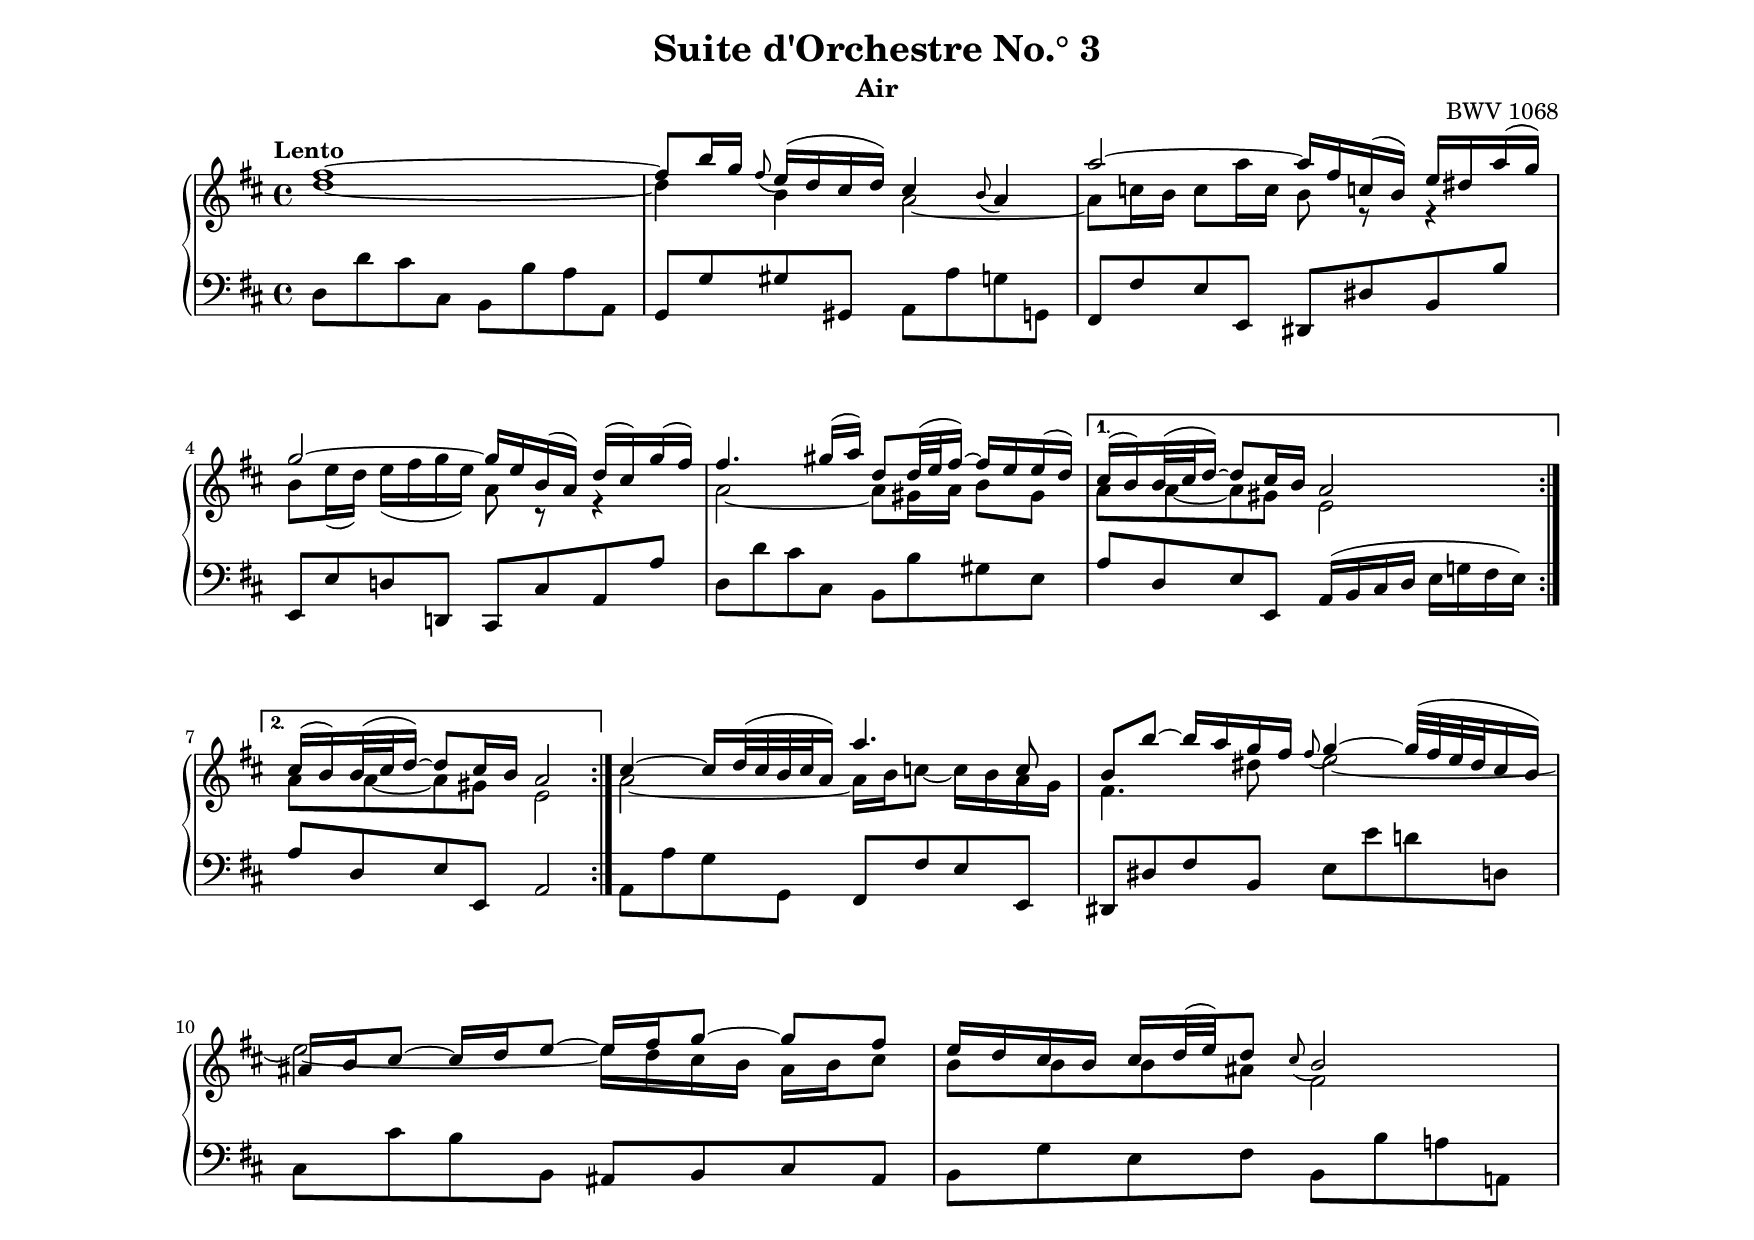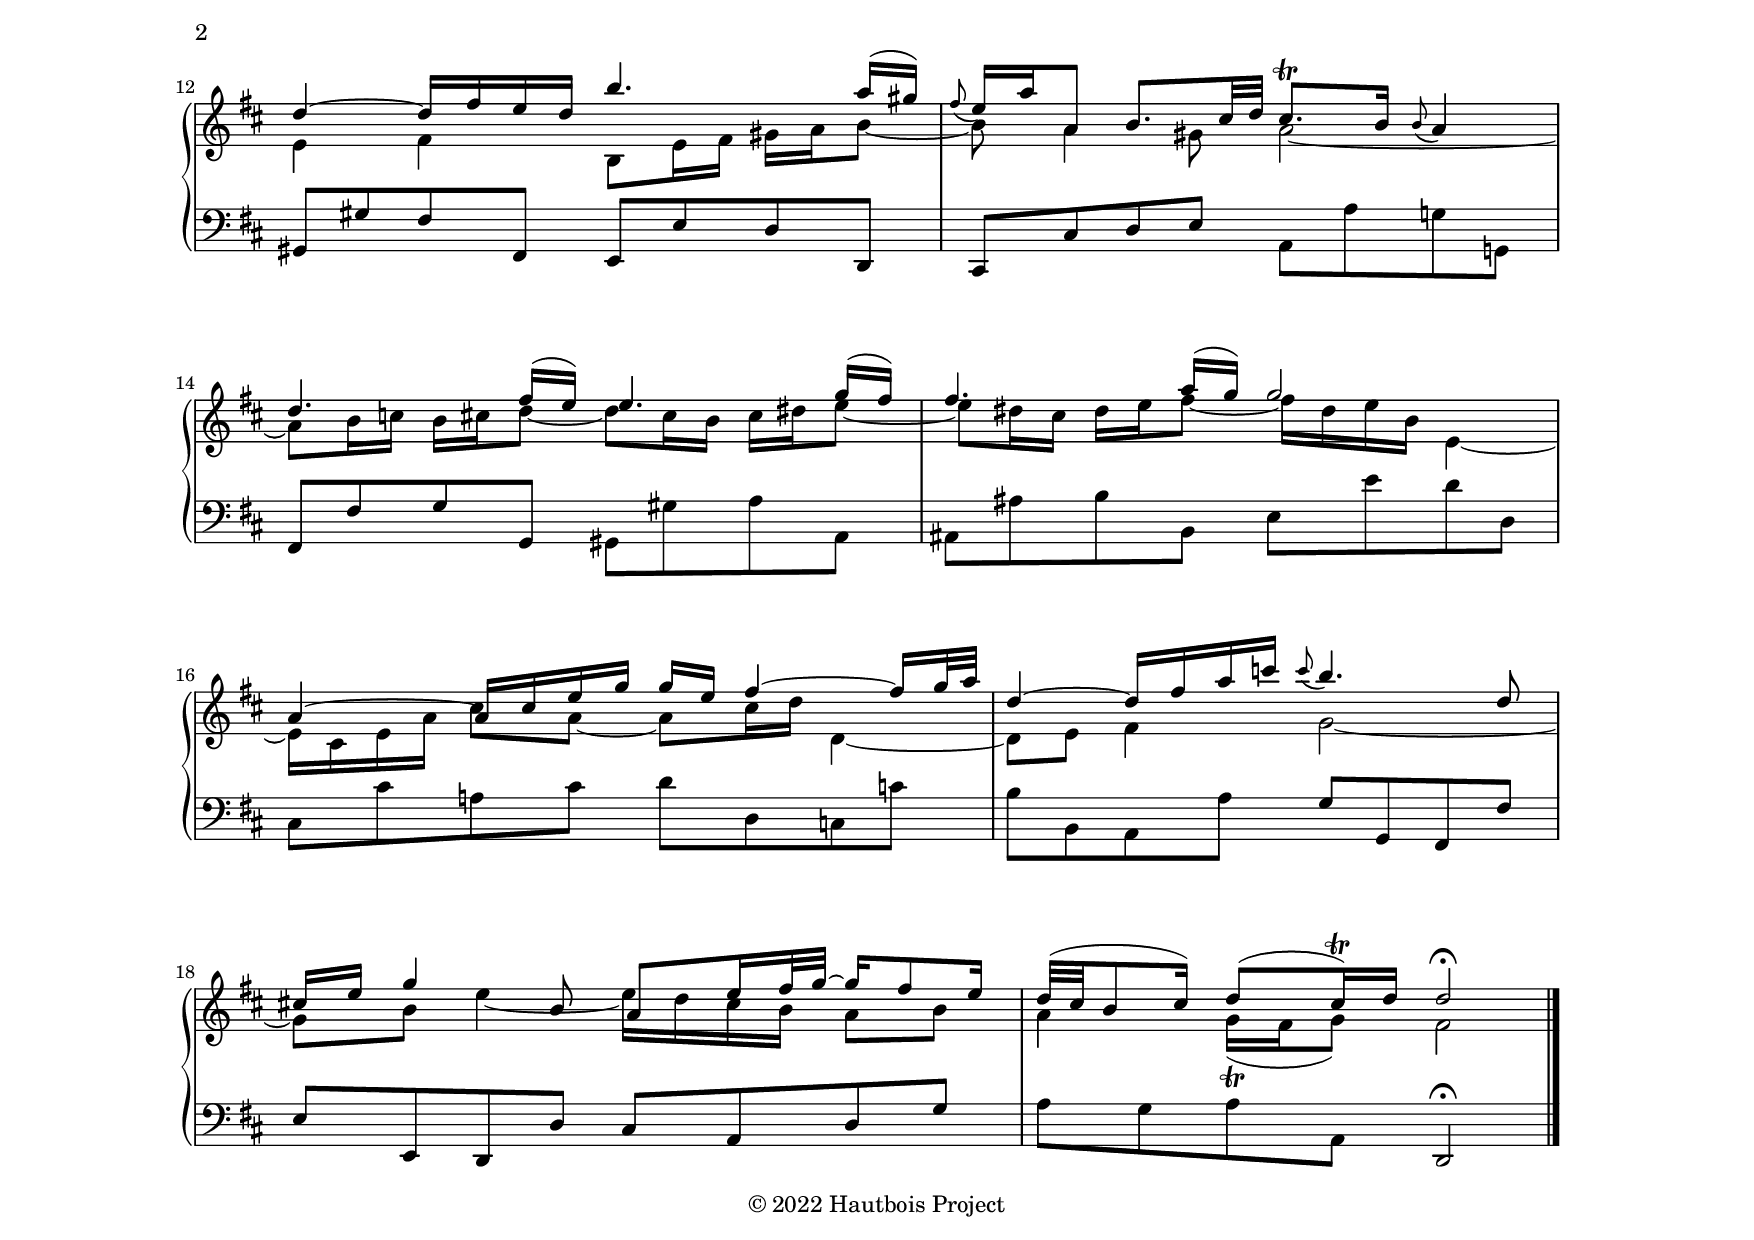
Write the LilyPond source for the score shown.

%! Title: Orchestral Suite in D, BWV 1068
%! Subtitle: Air, arranged for organ
%! Type: raw
%! Status: working
%! Remark:

\version "2.22.1"
%% Generated by lilypond-book
%% Options: [exampleindent=10.16\mm,indent=0\mm,line-width=14.5\cm,noragged-right,papersize=a5,quote]
%\include "lilypond-book-preamble.ly"
\include "italiano.ly"

%****************************************************************
% Start cut-&-pastable-section

%****************************************************************

\paper {
  % Set paper
  #(set-paper-size "a4landscape")
  indent = 0\mm
  line-width = 23.5\cm
  ragged-right = ##f
  line-width = #(- line-width (* mm 3.000000) (* mm 1))
}

\layout {
  \context {
    \Score
    %\override SpacingSpanner.base-shortest-duration = #(ly:make-moment 1/16)
    %\override SpacingSpanner.uniform-stretching = ##t    
  }
}

%*****************************************
%  Set Header
%*****************************************
\header {
  title = "Suite d'Orchestre No.° 3"
  subtitle = "Air"
  composer = ""
  opus = "BWV 1068"
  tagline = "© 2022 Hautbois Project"
}

%*****************************************
% Start Voice
% Write the voices here
%*****************************************
MyMeter = \time 4/4
MyTempo = \tempo "Lento"
MyKey = \key re \major
PieceName = ""

ViolinoI = \relative fa'' {
  \repeat volta 2 {
  % bar 1 - 3
  fad1~ |
  fad8 si16 sol \grace fad8_( mi16)( re dod re) dod4 \grace si8_( la4) |
  la'2~ la16 fad do!( si) mi red la'( sol) |
  
  % bar 4 - 6
  sol2~ sol16 mi si( la) re( dod) sol'( fad) |
  fad4. sold16( la) re,8 re32( mi fad16~) fad mi mi( re) |
  }
  \alternative {
    { dod16( si) si32( dod re16~) re8 dod16 si la2 | }
    { dod16( si) si32( dod re16~) re8 dod16 si la2 | }
  }
  \bar ":|."
  
  % bar 7 - 9
  dod4~ dod16 re32( dod si dod la16) la'4. do,8 |
  si8 si'~ si16 la sol fad \grace fad8_( sol4~) sol32( fad mi red dod16 si) |
  lad si dod8~ dod16 re mi8~ mi16 fad sol8~ sol fad |
  
  % bar 10 - 12
  mi16 re dod si dod re32( mi) re8 \grace dod8_( si2) |
  re4~ re16 fad mi re si'4. la16( sold) |
  \grace fad8_( mi16) la16 la,8 si8. dod32 re dod8.\trill si16 \grace si8_( la4) |
  
  % bar 13 - 15
  re4. fad16( mi) mi4. sol16( fad) |
  fad4. la16( sol) sol2 |
  la,4~ la16 dod mi sol sol mi fad4~ fad16 sol32 la |
  
  % bar 16 - 18
  re,4~ re16 fad la do \grace do8_( si4.) re,8 |
  dod!16 mi sol4 si,8 la8 mi'16 fad32 sol~ sol16 fad8 mi16 |
  re32( dod si8 dod16) re8( dod16\trill) re re2\fermata |
  
  \bar "|."
}

ViolinoII = \relative re'' {
  \repeat volta 2 {
  % bar 1 - 3
  re1~ |
  re4 si la2~ |
  la8 do16 si do8 la'16 do, si8 r8 r4 |
  
  % bar 4 - 6
  si8 mi16( re) mi( fad sol mi) la,8 r8 r4 |
  la2~ la8 sold16 la si8 sold |
  }
  \alternative {
    { la8 la8~ la8 sold8 mi2 }
    { la8 la8~ la8 sold8 mi2 }
  }
  \bar ":|."
  
  % bar 7 - 9
  la2~ la16 si do!8~ do16 si la sol |
  fad4. red'8 mi2~ |
  mi2~ mi16 re dod si lad si dod8 |
  
  % bar 10 - 12
  si8 si si lad fad2 |
  mi4 fad si,8 mi16 fad sold la si8~ |
  si8 la4 sold8 la2~ |
  
  % bar 13 - 15
  la8 si16 do si dod re8~ re8 dod16 si dod red mi8~ |
  mi8 red16 dod red mi fad8~ fad16 red mi si mi,4~ |
  mi16 dod mi la dod8 la~ la dod16 re re,4~ |
  
  % bar 16 - 18
  re8 mi fad4 sol2~ |
  sol8 si mi4~ mi16 re dod si la8 si |
  la4 sol16\trill( fad sol8) fad2 |
  
  \bar "|."
}

Viola = \relative la' {
\repeat volta 2 {
  % bar 1 - 3
  \stemDown
  la2 si2 |
  s1 |
  s1 |
  
  % bar 4 - 6
  s1 |
  s1 |
  }
  \alternative {
    { s1 }
    { s1 }
  }
  \bar ":|."
  
  % bar 7 - 9
  
  % bar 10 - 12
  
  % bar 13 - 15
  
  % bar 16 - 18
}

Continuo = \relative re {
  \repeat volta 2 {
  % bar 1 - 3
  re8 re' dod dod, si si' la la, |
  sol sol' sold sold, la la' sol! sol,! |
  fad fad' mi mi, red red' si si' |
  
  % bar 4 - 6
  mi,, mi' re! re,! dod dod' la la' |
  re, re' dod dod, si si' sold mi |
  }
  \alternative {
    { la re, mi mi, la16( si dod re mi sol! fad mi) }
    { la8 re, mi mi, la2 }
  }
  \bar ":|."
  
  % bar 7 - 9
  la8 la' sol sol, fad fad' mi mi, |
  red red' fad si, mi mi' re! re,! |
  dod dod' si si, lad si dod lad |
  
  % bar 10 - 12
  si sol' mi fad si, si' la! la,! |
  sold sold' fad fad, mi mi' re re, |
  dod dod' re mi la, la' sol! sol,! |
  
  % bar 13 - 15
  fad fad' sol sol, sold sold' la la, |
  lad lad' si si, mi mi' re re, |
  dod dod' la! dod re re, do do' |
  
  % bar 16 - 18
  si si, la la' sol sol, fad fad' |
  mi mi, re re' dod la re sol |
  la sol la la, re,2\fermata |
  
  \bar "|."
}


%*****************************************
%  Start Score
%*****************************************

%\markup { \vspace #1 }
\score {
  \header {
    %piece = \PieceName
  }
  \new PianoStaff <<
    \new Staff { 
      \clef "treble" 
      \MyTempo
      \MyKey
      \MyMeter
      <<
        \ViolinoI
        \\
        \ViolinoII
      >>
    }
    \new Staff { 
      \clef "bass"
      \MyTempo
      \MyKey
      \MyMeter
        \Continuo
    }
  >>
}

